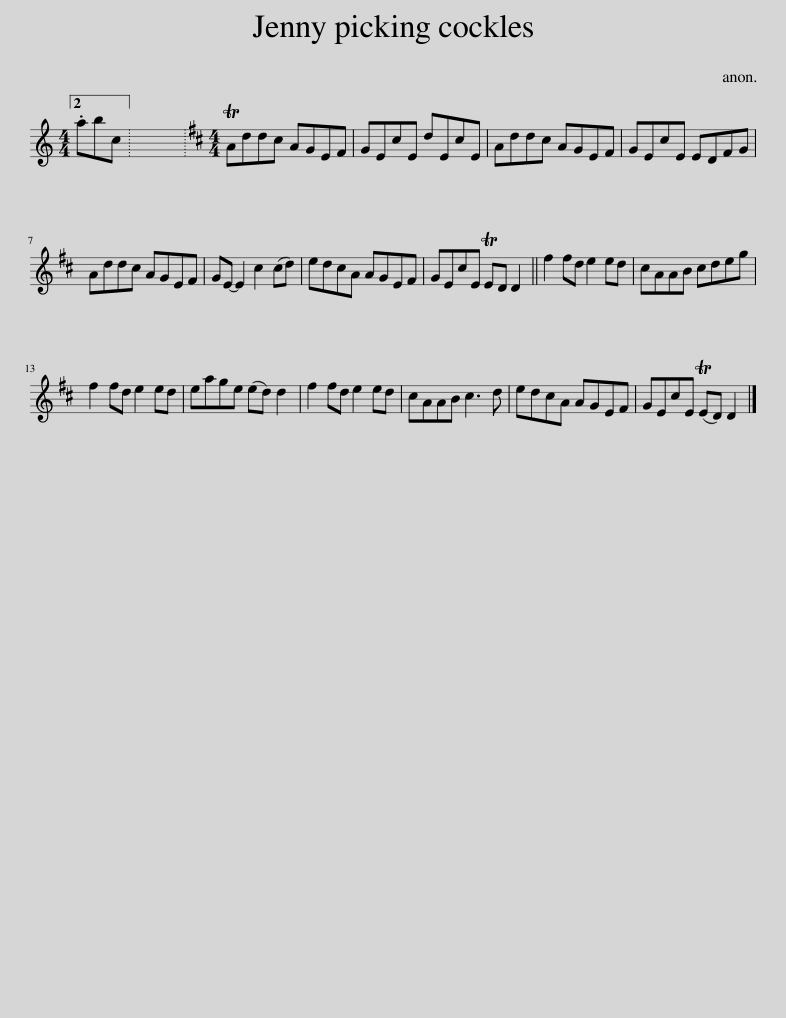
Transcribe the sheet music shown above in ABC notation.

X:1
L:1/8
M:4/4
I:linebreak $
K:C
V:1 treble
V:1
 .abc || x8 |[K:D][M:4/4] TAddc AGEF | GEcE dEcE | Addc AGEF | %5
 GEcE EDFG |$ Addc AGEF | GE- E2 c2 (cd) | edcA AGEF | GEcE TED D2 || %10
 f2 fd e2 ed | cAAB cdeg |$ f2 fd e2 ed | eage (ed) d2 | f2 fd e2 ed | %15
 cAAB c3 d | edcA AGEF | GEcE (TED) D2 |] %18
